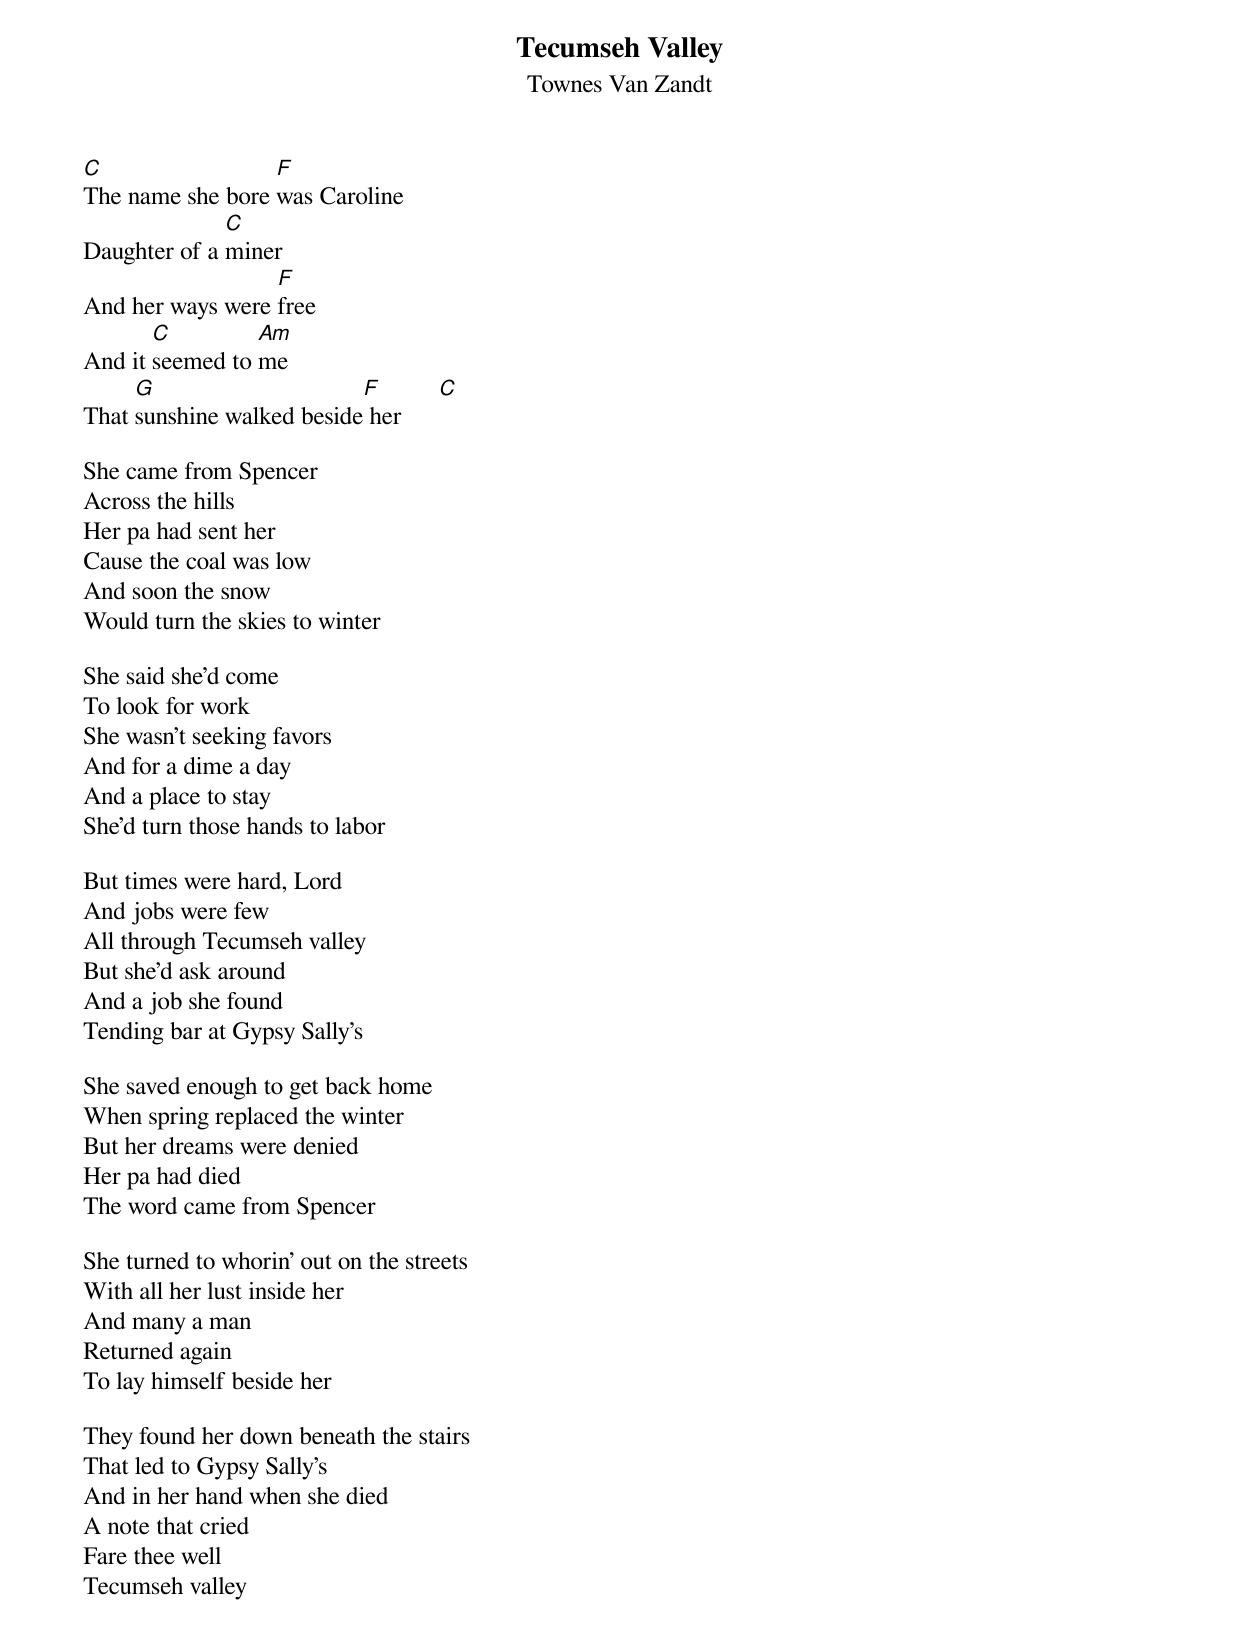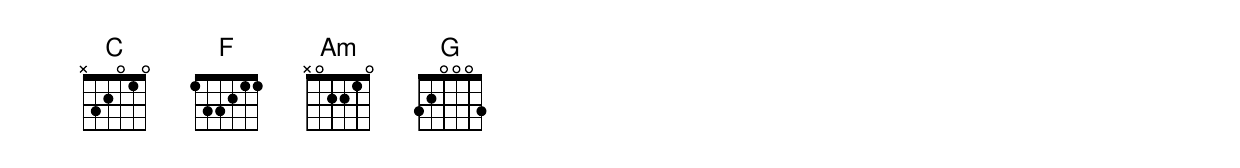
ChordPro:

{t:Tecumseh Valley}
{st:Townes Van Zandt}

[C]The name she bore [F]was Caroline
Daughter of a [C]miner
And her ways were [F]free
And it [C]seemed to [Am]me
That [G]sunshine walked beside[F] her      [C]

She came from Spencer
Across the hills
Her pa had sent her
Cause the coal was low
And soon the snow
Would turn the skies to winter

She said she'd come
To look for work
She wasn't seeking favors
And for a dime a day
And a place to stay
She'd turn those hands to labor

But times were hard, Lord
And jobs were few
All through Tecumseh valley
But she'd ask around
And a job she found
Tending bar at Gypsy Sally's

She saved enough to get back home
When spring replaced the winter
But her dreams were denied
Her pa had died
The word came from Spencer

She turned to whorin' out on the streets
With all her lust inside her
And many a man
Returned again
To lay himself beside her

They found her down beneath the stairs
That led to Gypsy Sally's
And in her hand when she died
A note that cried
Fare thee well
Tecumseh valley
